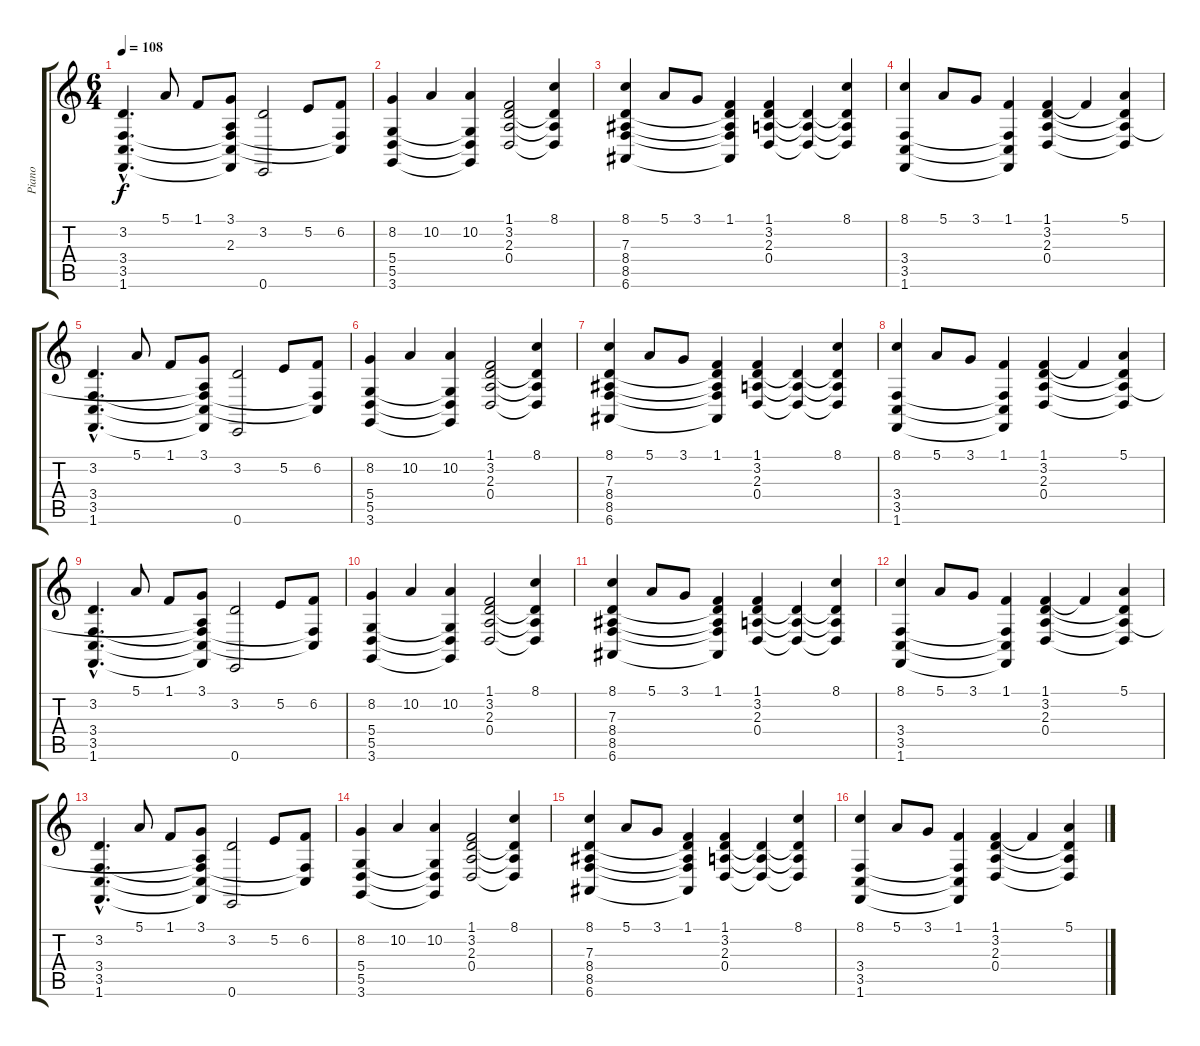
\track ("Piano" "Piano") {instrument acousticgrandpiano}
\staff {score tabs}
\tuning (E4 B3 G3 D3 A2 E2) {hide}
\ts (6 4)
\tempo 108
\clef g2
\ks c
(3.2{hac} 3.4{hac} 3.5{hac} 1.6{hac}).4{d dy f} 5.1.8 1.1.8 (3.1 2.3{t} 3.4{t} 3.5{t} 1.6{t}).8 (3.2 0.6).2 5.2.8 (6.2 3.4{t} 3.5{t}).8 |
(8.2 5.4 5.5 3.6).4 10.2.4 (10.2 5.4{t} 5.5{t} 3.6{t}).4 (1.1 3.2 2.3 0.4).2 (8.1 3.2{t} 2.3{t} 0.4{t}).4 |
(8.1 7.3 8.4 8.5 6.6).4 5.1.8 3.1.8 (1.1 7.3{t} 8.4{t} 8.5{t} 6.6{t}).4 (1.1 3.2 2.3 0.4).4 (3.2{t} 2.3{t} 0.4{t}).4 (8.1 3.2{t} 2.3{t} 0.4{t}).4 |
(8.1 3.4 3.5 1.6).4 5.1.8 3.1.8 (1.1 3.4{t} 3.5{t} 1.6{t}).4 (1.1 3.2 2.3 0.4).4 1.1{t}.4 (5.1 3.2{t} 2.3{t} 0.4{t}).4 |
(3.2{hac} 3.4{hac} 3.5{hac} 1.6{hac}).4{d} 5.1.8 1.1.8 (3.1 2.3{t} 3.4{t} 3.5{t} 1.6{t}).8 (3.2 0.6).2 5.2.8 (6.2 3.4{t} 3.5{t}).8 |
(8.2 5.4 5.5 3.6).4 10.2.4 (10.2 5.4{t} 5.5{t} 3.6{t}).4 (1.1 3.2 2.3 0.4).2 (8.1 3.2{t} 2.3{t} 0.4{t}).4 |
(8.1 7.3 8.4 8.5 6.6).4 5.1.8 3.1.8 (1.1 7.3{t} 8.4{t} 8.5{t} 6.6{t}).4 (1.1 3.2 2.3 0.4).4 (3.2{t} 2.3{t} 0.4{t}).4 (8.1 3.2{t} 2.3{t} 0.4{t}).4 |
(8.1 3.4 3.5 1.6).4 5.1.8 3.1.8 (1.1 3.4{t} 3.5{t} 1.6{t}).4 (1.1 3.2 2.3 0.4).4 1.1{t}.4 (5.1 3.2{t} 2.3{t} 0.4{t}).4 |
(3.2{hac} 3.4{hac} 3.5{hac} 1.6{hac}).4{d} 5.1.8 1.1.8 (3.1 2.3{t} 3.4{t} 3.5{t} 1.6{t}).8 (3.2 0.6).2 5.2.8 (6.2 3.4{t} 3.5{t}).8 |
(8.2 5.4 5.5 3.6).4 10.2.4 (10.2 5.4{t} 5.5{t} 3.6{t}).4 (1.1 3.2 2.3 0.4).2 (8.1 3.2{t} 2.3{t} 0.4{t}).4 |
(8.1 7.3 8.4 8.5 6.6).4 5.1.8 3.1.8 (1.1 7.3{t} 8.4{t} 8.5{t} 6.6{t}).4 (1.1 3.2 2.3 0.4).4 (3.2{t} 2.3{t} 0.4{t}).4 (8.1 3.2{t} 2.3{t} 0.4{t}).4 |
(8.1 3.4 3.5 1.6).4 5.1.8 3.1.8 (1.1 3.4{t} 3.5{t} 1.6{t}).4 (1.1 3.2 2.3 0.4).4 1.1{t}.4 (5.1 3.2{t} 2.3{t} 0.4{t}).4 |
(3.2{hac} 3.4{hac} 3.5{hac} 1.6{hac}).4{d} 5.1.8 1.1.8 (3.1 2.3{t} 3.4{t} 3.5{t} 1.6{t}).8 (3.2 0.6).2 5.2.8 (6.2 3.4{t} 3.5{t}).8 |
(8.2 5.4 5.5 3.6).4 10.2.4 (10.2 5.4{t} 5.5{t} 3.6{t}).4 (1.1 3.2 2.3 0.4).2 (8.1 3.2{t} 2.3{t} 0.4{t}).4 |
(8.1 7.3 8.4 8.5 6.6).4 5.1.8 3.1.8 (1.1 7.3{t} 8.4{t} 8.5{t} 6.6{t}).4 (1.1 3.2 2.3 0.4).4 (3.2{t} 2.3{t} 0.4{t}).4 (8.1 3.2{t} 2.3{t} 0.4{t}).4 |
(8.1 3.4 3.5 1.6).4 5.1.8 3.1.8 (1.1 3.4{t} 3.5{t} 1.6{t}).4 (1.1 3.2 2.3 0.4).4 1.1{t}.4 (5.1 3.2{t} 2.3{t} 0.4{t}).4
